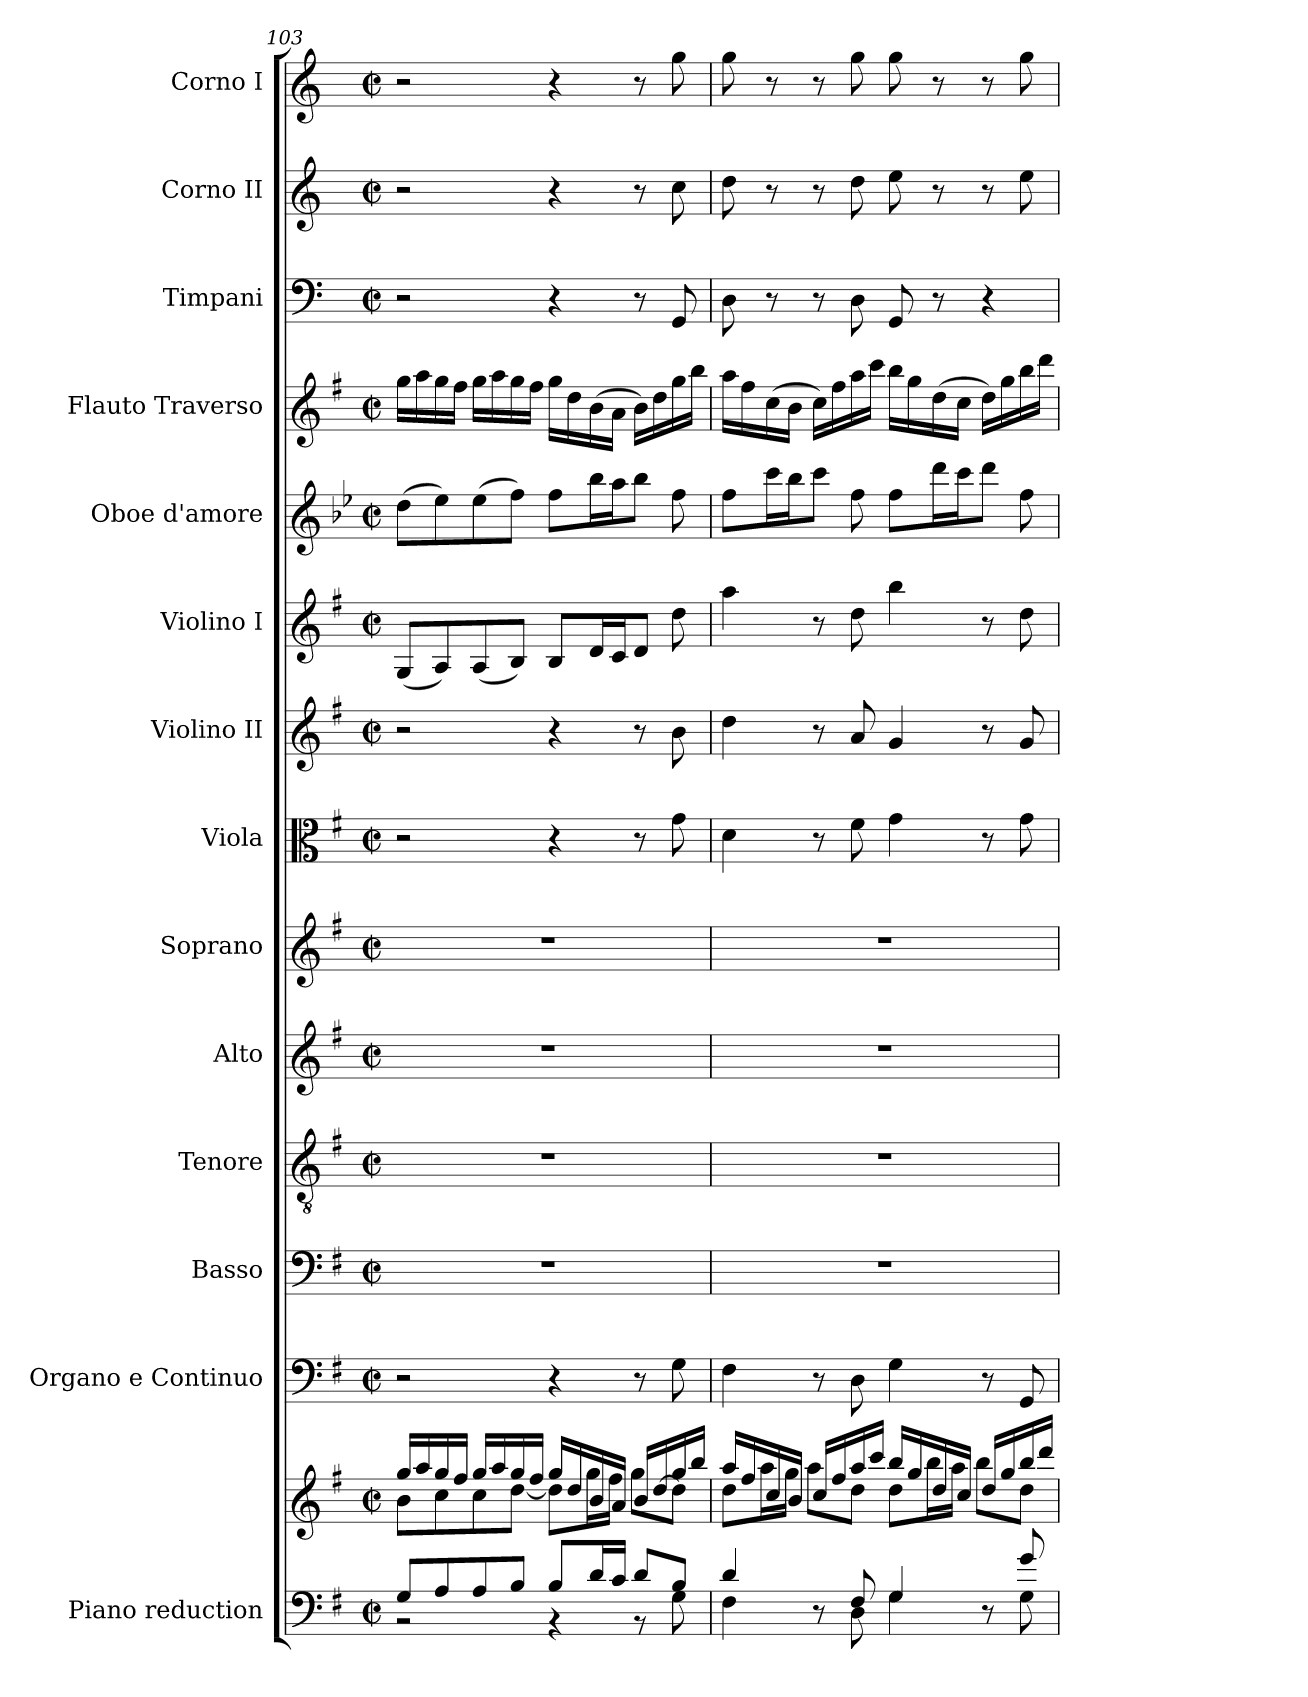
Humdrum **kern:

**kern	**kern	**kern	**kern	**kern	**kern	**kern	**kern	**kern	**kern	**kern	**kern	**kern	**kern	**kern
*part14	*part14	*part13	*part12	*part11	*part10	*part9	*part8	*part7	*part6	*part5	*part4	*part3	*part2	*part1
*staff15	*staff14	*staff13	*staff12	*staff11	*staff10	*staff9	*staff8	*staff7	*staff6	*staff5	*staff4	*staff3	*staff2	*staff1
*I"Piano reduction	*	*I"Organo e Continuo	*I"Basso	*I"Tenore	*I"Alto	*I"Soprano	*I"Viola	*I"Violino II	*I"Violino I	*I"Oboe d'amore	*I"Flauto Traverso	*I"Timpani	*I"Corno II	*I"Corno I
*I'Pno	*	*	*	*	*	*	*	*	*	*I'Ob	*I'Fl	*I'Timp	*	*
*clefF4	*clefG2	*clefF4	*clefF4	*clefGv2	*clefG2	*clefG2	*clefC3	*clefG2	*clefG2	*clefG2	*clefG2	*clefF4	*clefG2	*clefG2
*	*	*	*	*	*	*	*	*	*	*ITrd2c3	*	*	*ITrd3c5	*ITrd3c5
*k[f#]	*k[f#]	*k[f#]	*k[f#]	*k[f#]	*k[f#]	*k[f#]	*k[f#]	*k[f#]	*k[f#]	*k[f#]	*k[f#]	*k[]	*k[f#]	*k[f#]
*M2/2	*M2/2	*M2/2	*M2/2	*M2/2	*M2/2	*M2/2	*M2/2	*M2/2	*M2/2	*M2/2	*M2/2	*M2/2	*M2/2	*M2/2
*met(c|)	*met(c|)	*met(c|)	*met(c|)	*met(c|)	*met(c|)	*met(c|)	*met(c|)	*met(c|)	*met(c|)	*met(c|)	*met(c|)	*met(c|)	*met(c|)	*met(c|)
=103	=103	=103	=103	=103	=103	=103	=103	=103	=103	=103	=103	=103	=103	=103
*^	*^	*	*	*	*	*	*	*	*	*	*	*	*	*
8G/L	2r	16gg/LL	8b\L	2r	1r	1r	1r	1r	2r	2r	(<8G/L	(>8b\L	16gg\LL	2r	2r	2r
.	.	16aa/	.	.	.	.	.	.	.	.	.	.	16aa\	.	.	.
8A/	.	16gg/	8cc\	.	.	.	.	.	.	.	8A/)	8cc\)	16gg\	.	.	.
.	.	16ff#/JJ	.	.	.	.	.	.	.	.	.	.	16ff#\JJ	.	.	.
8A/	.	16gg/LL	8cc\	.	.	.	.	.	.	.	(<8A/	(>8cc\	16gg\LL	.	.	.
.	.	16aa/	.	.	.	.	.	.	.	.	.	.	16aa\	.	.	.
8B/J	.	16gg/	[8dd\J	.	.	.	.	.	.	.	8B/J)	8dd\J)	16gg\	.	.	.
.	.	16ff#/JJ	.	.	.	.	.	.	.	.	.	.	16ff#\JJ	.	.	.
8B/L	4r	16gg/LL	8dd\L]	4r	.	.	.	.	4r	4r	8B/L	8dd\L	16gg\LL	4r	4r	4r
.	.	16dd/	.	.	.	.	.	.	.	.	.	.	16dd\	.	.	.
16d/L	.	16b/	16gg\L	.	.	.	.	.	.	.	16d/L	16gg\L	(>16b\	.	.	.
16c/JJ	.	16a/JJ	16ff#\JJ	.	.	.	.	.	.	.	16c/J	16ff#\J	16a\JJ	.	.	.
8d/L	8r	16b/LL	8gg\L	8r	.	.	.	.	8r	8r	8d/J	8gg\J	16b\LL)	8r	8r	8r
.	.	[16dd/	.	.	.	.	.	.	.	.	.	.	16dd\	.	.	.
8B/J	8G\	16gg/	8dd\J]	8G\	.	.	.	.	8g\	8b\	8dd\	8dd\	16gg\	8GG/	8g\	8dd\
.	.	16bb/JJ	.	.	.	.	.	.	.	.	.	.	16bb\JJ	.	.	.
!!LO:PB:g=z
=104	=104	=104	=104	=104	=104	=104	=104	=104	=104	=104	=104	=104	=104	=104	=104	=104
4d/	4F#\	16aa/LL	8dd\L	4F#\	1r	1r	1r	1r	4d\	4dd\	4aa\	8dd\L	16aa\LL	8D\	8a\	8dd\
.	.	16ff#/	.	.	.	.	.	.	.	.	.	.	16ff#\	.	.	.
.	.	16cc/	16aa\L	.	.	.	.	.	.	.	.	16aa\L	(>16cc\	8r	8r	8r
.	.	16b/JJ	16gg\JJ	.	.	.	.	.	.	.	.	16gg\J	16b\JJ	.	.	.
8r	8ryy	16cc/LL	8aa\L	8r	.	.	.	.	8r	8r	8r	8aa\J	16cc\LL)	8r	8r	8r
.	.	16ff#/	.	.	.	.	.	.	.	.	.	.	16ff#\	.	.	.
8F#/	8D\	16aa/	8dd\J	8D\	.	.	.	.	8f#\	8a/	8dd\	8dd\	16aa\	8D\	8a\	8dd\
.	.	16ccc/JJ	.	.	.	.	.	.	.	.	.	.	16ccc\JJ	.	.	.
4G/	4G\	16bb/LL	8dd\L	4G\	.	.	.	.	4g\	4g/	4bb\	8dd\L	16bb\LL	8GG/	8b\	8dd\
.	.	16gg/	.	.	.	.	.	.	.	.	.	.	16gg\	.	.	.
.	.	16dd/	16bb\L	.	.	.	.	.	.	.	.	16bb\L	(>16dd\	8r	8r	8r
.	.	16cc/JJ	16aa\JJ	.	.	.	.	.	.	.	.	16aa\J	16cc\JJ	.	.	.
8r	8ryy	16dd/LL	8bb\L	8r	.	.	.	.	8r	8r	8r	8bb\J	16dd\LL)	4r	8r	8r
.	.	16gg/	.	.	.	.	.	.	.	.	.	.	16gg\	.	.	.
8g/	8G\	16bb/	8dd\J	8GG/	.	.	.	.	8g\	8g/	8dd\	8dd\	16bb\	.	8b\	8dd\
.	.	16ddd/JJ	.	.	.	.	.	.	.	.	.	.	16ddd\JJ	.	.	.
*v	*v	*	*	*	*	*	*	*	*	*	*	*	*	*	*	*
*	*v	*v	*	*	*	*	*	*	*	*	*	*	*	*	*
=	=	=	=	=	=	=	=	=	=	=	=	=	=	=
*-	*-	*-	*-	*-	*-	*-	*-	*-	*-	*-	*-	*-	*-	*-
